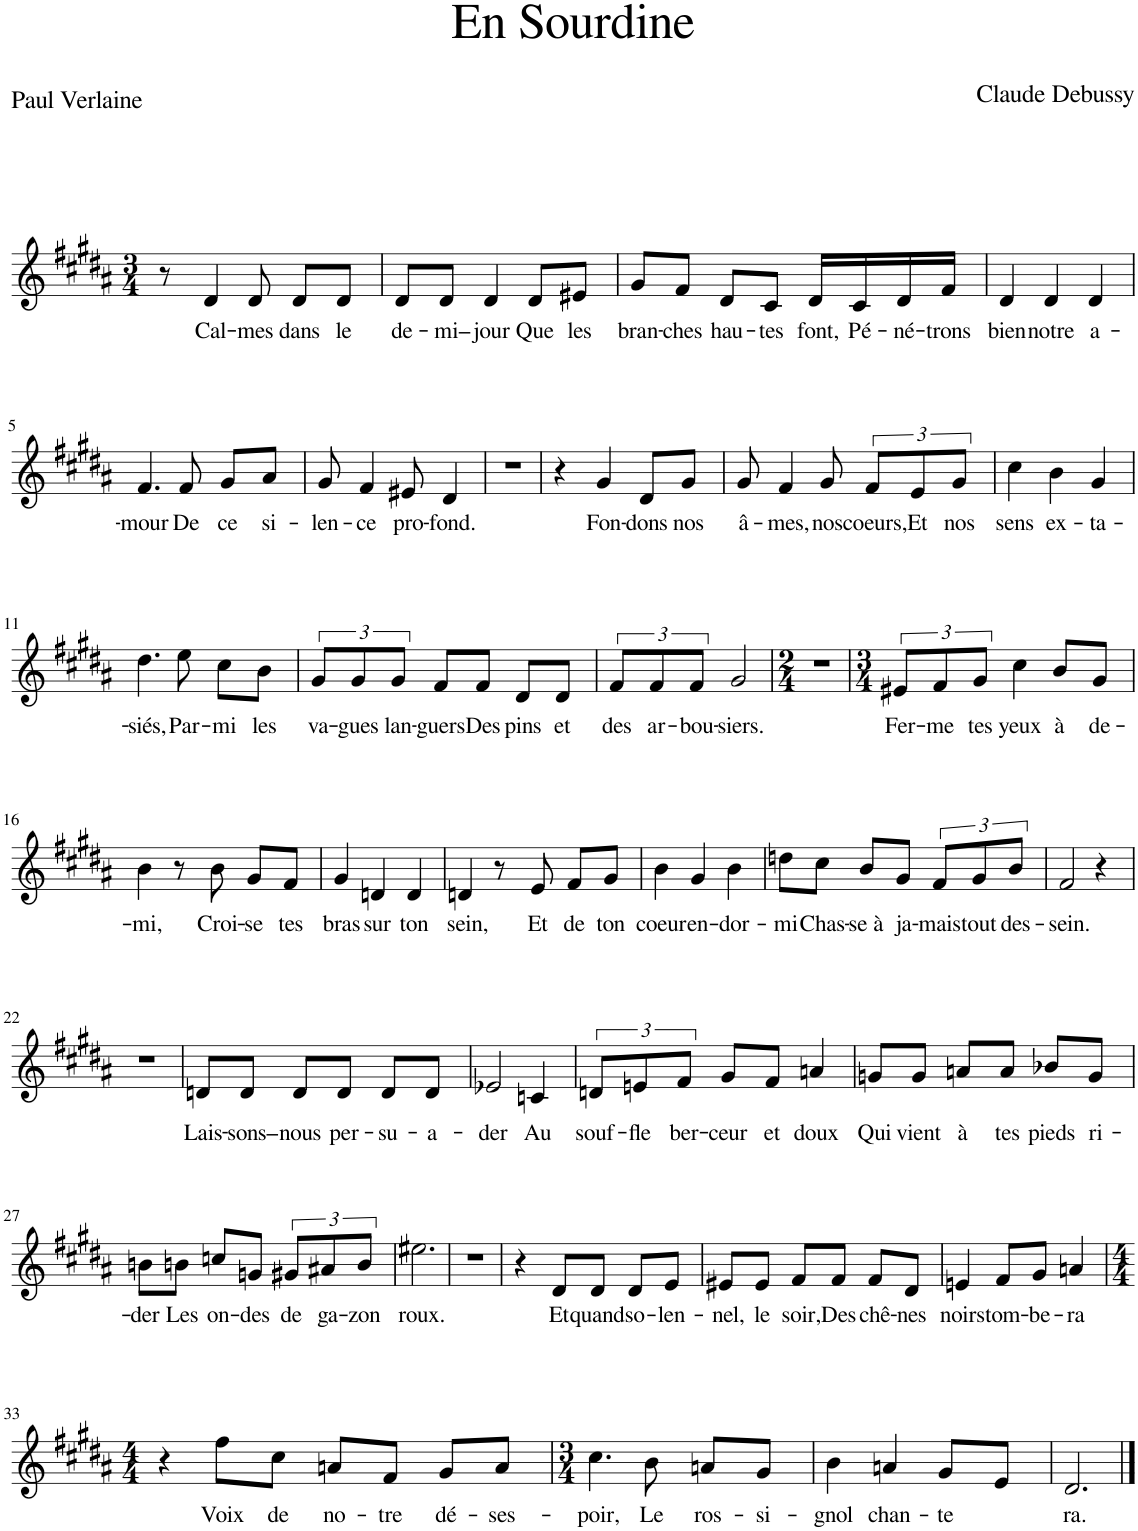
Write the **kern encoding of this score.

**kern	**text
*part1	*part1
*staff1	*staff1
*I"Piano	*
*I'Pno	*
*clefG2	*
*k[f#c#g#d#a#]	*
*M3/4	*
=1	=1
8r	.
!	!LO:LY:b
4d#/	Cal-
!	!LO:LY:b
8d#/	-mes
!	!LO:LY:b
8d#/L	dans
!	!LO:LY:b
8d#/J	le
=2	=2
!	!LO:LY:b
8d#/L	de-
!	!LO:LY:b
8d#/J	-mi–
!	!LO:LY:b
4d#/	jour
!	!LO:LY:b
8d#/L	Que
!	!LO:LY:b
8e#X/J	les
=3	=3
!	!LO:LY:b
8g#/L	bran-
!	!LO:LY:b
8f#/J	-ches
!	!LO:LY:b
8d#/L	hau-
!	!LO:LY:b
8c#/J	-tes
!	!LO:LY:b
16d#/LL	font,
!	!LO:LY:b
16c#/	Pé-
!	!LO:LY:b
16d#/	-né-
!	!LO:LY:b
16f#/JJ	-trons
=4	=4
!	!LO:LY:b
4d#/	bien
!	!LO:LY:b
4d#/	notre
!	!LO:LY:b
4d#/	a-
!!LO:LB:g=z
=5	=5
!	!LO:LY:b
4.f#/	-mour
!	!LO:LY:b
8f#/	De
!	!LO:LY:b
8g#/L	ce
!	!LO:LY:b
8a#/J	si-
=6	=6
!	!LO:LY:b
8g#/	-len-
!	!LO:LY:b
4f#/	-ce
!	!LO:LY:b
8e#X/	pro-
!	!LO:LY:b
4d#/	-fond.
=7	=7
2.r	.
=8	=8
4r	.
!	!LO:LY:b
4g#/	Fon-
!	!LO:LY:b
8d#/L	-dons
!	!LO:LY:b
8g#/J	nos
=9	=9
!	!LO:LY:b
8g#/	â-
!	!LO:LY:b
4f#/	-mes,
!	!LO:LY:b
8g#/	nos
!	!LO:LY:b
12f#/L	coeurs,
!	!LO:LY:b
12e/	Et
!	!LO:LY:b
12g#/J	nos
=10	=10
!	!LO:LY:b
4cc#\	sens
!	!LO:LY:b
4b\	ex-
!	!LO:LY:b
4g#/	-ta-
!!LO:LB:g=z
=11	=11
!	!LO:LY:b
4.dd#\	-siés,
!	!LO:LY:b
8ee\	Par-
!	!LO:LY:b
8cc#\L	-mi
!	!LO:LY:b
8b\J	les
=12	=12
!	!LO:LY:b
12g#/L	va-
!	!LO:LY:b
12g#/	-gues
!	!LO:LY:b
12g#/J	lan-
!	!LO:LY:b
8f#/L	-guers
!	!LO:LY:b
8f#/J	Des
!	!LO:LY:b
8d#/L	pins
!	!LO:LY:b
8d#/J	et
=13	=13
!	!LO:LY:b
12f#/L	des
!	!LO:LY:b
12f#/	ar-
!	!LO:LY:b
12f#/J	-bou-
!	!LO:LY:b
2g#/	-siers.
=14	=14
*M2/4	*
2r	.
=15	=15
*M3/4	*
!	!LO:LY:b
12e#X/L	Fer-
!	!LO:LY:b
12f#/	-me
!	!LO:LY:b
12g#/J	tes
!	!LO:LY:b
4cc#\	yeux
!	!LO:LY:b
8b/L	à
!	!LO:LY:b
8g#/J	de-
!!LO:LB:g=z
=16	=16
!	!LO:LY:b
4b\	-mi,
8r	.
!	!LO:LY:b
8b\	Croi-
!	!LO:LY:b
8g#/L	-se
!	!LO:LY:b
8f#/J	tes
=17	=17
!	!LO:LY:b
4g#/	bras
!	!LO:LY:b
4dn/	sur
!	!LO:LY:b
4d/	ton
=18	=18
!	!LO:LY:b
4dn/	sein,
8r	.
!	!LO:LY:b
8e/	Et
!	!LO:LY:b
8f#/L	de
!	!LO:LY:b
8g#/J	ton
=19	=19
!	!LO:LY:b
4b\	coeur
!	!LO:LY:b
4g#/	en-
!	!LO:LY:b
4b\	-dor-
=20	=20
!	!LO:LY:b
8ddn\L	-mi
!	!LO:LY:b
8cc#\J	Chas-
!	!LO:LY:b
8b/L	-se à
!	!LO:LY:b
8g#/J	ja-
!	!LO:LY:b
12f#/L	-mais
!	!LO:LY:b
12g#/	tout
!	!LO:LY:b
12b/J	des-
=21	=21
!	!LO:LY:b
2f#/	-sein.
4r	.
!!LO:LB:g=z
=22	=22
2.r	.
=23	=23
!	!LO:LY:b
8dn/L	Lais-
!	!LO:LY:b
8d/J	-sons–
!	!LO:LY:b
8d/L	nous
!	!LO:LY:b
8d/J	per-
!	!LO:LY:b
8d/L	-su-
!	!LO:LY:b
8d/J	-a-
=24	=24
!	!LO:LY:b
2e-X/	-der
!	!LO:LY:b
4cn/	Au
=25	=25
!	!LO:LY:b
12dn/L	souf-
!	!LO:LY:b
12en/	-fle
!	!LO:LY:b
12f#/J	ber-
!	!LO:LY:b
8g#/L	-ceur
!	!LO:LY:b
8f#/J	et
!	!LO:LY:b
4an/	doux
=26	=26
!	!LO:LY:b
8gn/L	Qui
!	!LO:LY:b
8g/J	vient
!	!LO:LY:b
8an/L	à
!	!LO:LY:b
8a/J	tes
!	!LO:LY:b
8b-X/L	pieds
!	!LO:LY:b
8g/J	ri-
!!LO:LB:g=z
=27	=27
!	!LO:LY:b
8bn\L	-der
!	!LO:LY:b
8bn\J	Les
!	!LO:LY:b
8ccn/L	on-
!	!LO:LY:b
8gn/J	-des
!	!LO:LY:b
12g#X/L	de
!	!LO:LY:b
12a#X/	ga-
!	!LO:LY:b
12b/J	-zon
=28	=28
!	!LO:LY:b
2.ee#X\	roux.
=29	=29
2.r	.
=30	=30
4r	.
!	!LO:LY:b
8d#/L	Et
!	!LO:LY:b
8d#/J	quand
!	!LO:LY:b
8d#/L	so-
!	!LO:LY:b
8e/J	-len-
=31	=31
!	!LO:LY:b
8e#X/L	-nel,
!	!LO:LY:b
8e#/J	le
!	!LO:LY:b
8f#/L	soir,
!	!LO:LY:b
8f#/J	Des
!	!LO:LY:b
8f#/L	chê-
!	!LO:LY:b
8d#/J	-nes
=32	=32
!	!LO:LY:b
4en/	noirs
!	!LO:LY:b
8f#/L	tom-
!	!LO:LY:b
8g#/J	-be-
!	!LO:LY:b
4an/	-ra
!!LO:LB:g=z
=33	=33
*M4/4	*
4r	.
!	!LO:LY:b
8ff#\L	Voix
!	!LO:LY:b
8cc#\J	de
!	!LO:LY:b
8an/L	no-
!	!LO:LY:b
8f#/J	-tre
!	!LO:LY:b
8g#/L	dé-
!	!LO:LY:b
8a/J	-ses-
=34	=34
*M3/4	*
!	!LO:LY:b
4.cc#\	-poir,
!	!LO:LY:b
8b\	Le
!	!LO:LY:b
8an/L	ros-
!	!LO:LY:b
8g#/J	-si-
=35	=35
!	!LO:LY:b
4b\	-gnol
!	!LO:LY:b
4an/	chan-
!	!LO:LY:b
8g#/L	-te
8e/J	.
=36	=36
!	!LO:LY:b
2.d#/	-ra.
==	==
*-	*-
